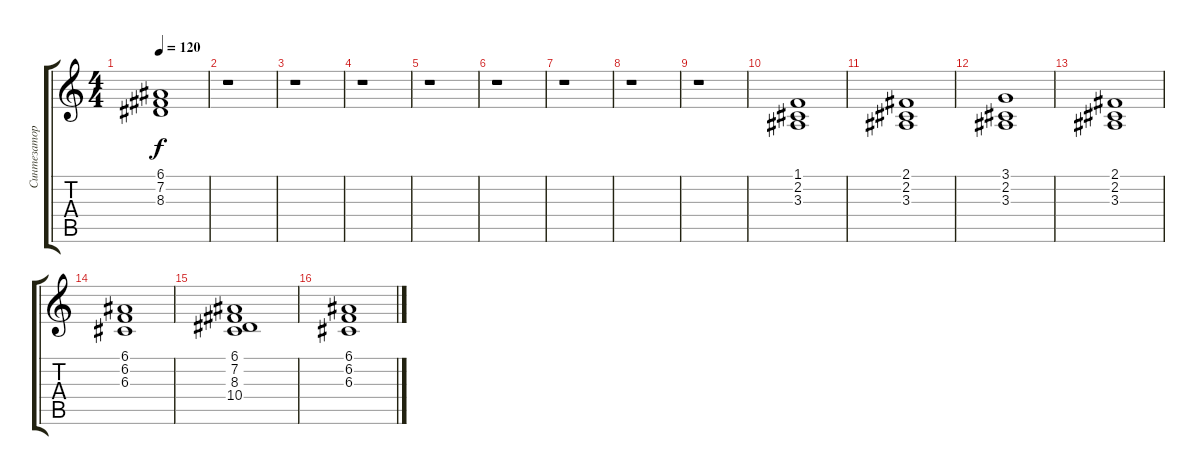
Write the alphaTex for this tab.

\track ("Синтезатор" "Синтезатор") {instrument stringensemble2}
\staff {score tabs}
\tuning (E4 B3 G3 D3 A2 E2) {hide}
\ts (4 4)
\tempo 120
\clef g2
\ks c
(6.1 7.2 8.3).1{dy f} |
r.1 |
r.1 |
r.1 |
r.1 |
r.1 |
r.1 |
r.1 |
r.1 |
(1.1 2.2 3.3).1 |
(2.1 2.2 3.3).1 |
(3.1 2.2 3.3).1 |
(2.1 2.2 3.3).1 |
(6.1 6.2 6.3).1 |
(6.1 7.2 8.3 10.4).1 |
(6.1 6.2 6.3).1
